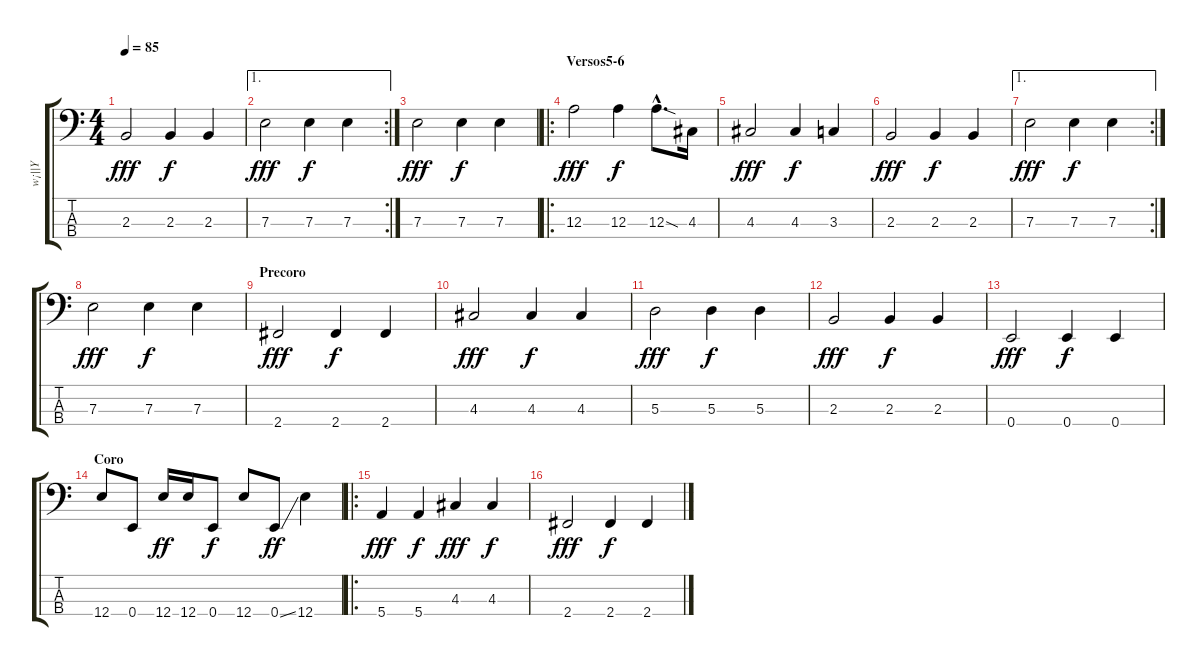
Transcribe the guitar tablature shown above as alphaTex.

\track ("w¡||Y" "w¡||Y") {instrument electricbassfinger}
\staff {score tabs}
\tuning (G2 D2 A1 E1) {hide}
\ts (4 4)
\tempo 85
\clef f4
\ks c
2.3.2{dy fff} 2.3.4{dy f} 2.3.4 |
\ae 1
\rc 2
7.3.2{dy fff} 7.3.4{dy f} 7.3.4 |
7.3.2{dy fff} 7.3.4{dy f} 7.3.4 |
\ro
\section ("" "Versos5-6")
12.3.2{dy fff} 12.3.4{dy f} 12.3{sod hac}.8{d} 4.3.16 |
4.3.2{dy fff} 4.3.4{dy f} 3.3.4 |
2.3.2{dy fff} 2.3.4{dy f} 2.3.4 |
\ae 1
\rc 2
7.3.2{dy fff} 7.3.4{dy f} 7.3.4 |
\section ("" "")
7.3.2{dy fff} 7.3.4{dy f} 7.3.4 |
\section ("" "Precoro")
2.4.2{dy fff} 2.4.4{dy f} 2.4.4 |
4.3.2{dy fff} 4.3.4{dy f} 4.3.4 |
5.3.2{dy fff} 5.3.4{dy f} 5.3.4 |
2.3.2{dy fff} 2.3.4{dy f} 2.3.4 |
0.4.2{dy fff} 0.4.4{dy f} 0.4.4 |
\section ("" "Coro")
12.4.8 0.4.8 12.4.16{dy ff} 12.4.16 0.4.8{dy f} 12.4.8 0.4{ss}.8{dy ff} 12.4.4 |
\ro
5.4.4{dy fff} 5.4.4{dy f} 4.3.4{dy fff} 4.3.4{dy f} |
2.4.2{dy fff} 2.4.4{dy f} 2.4.4
